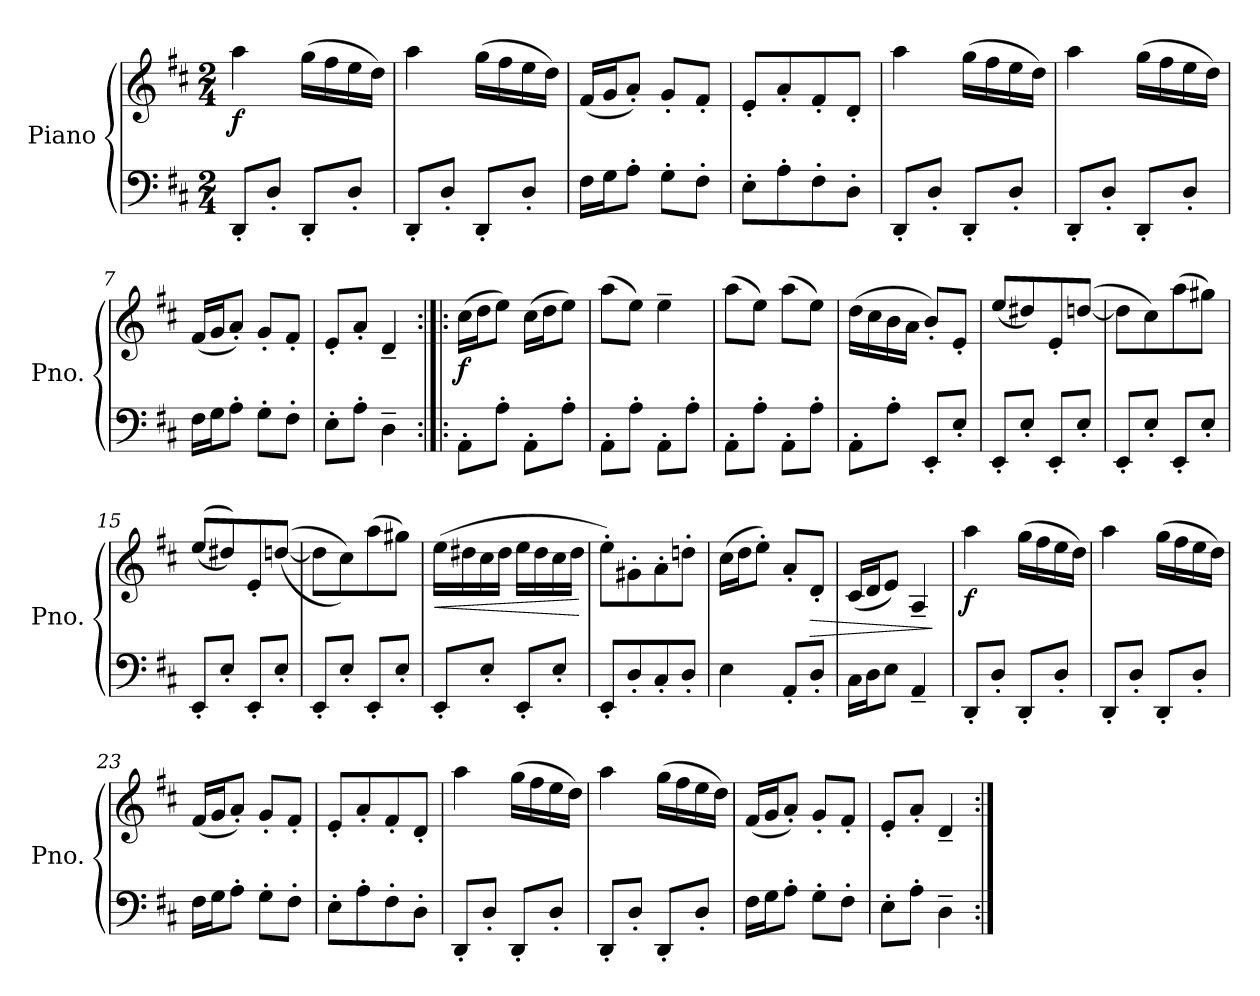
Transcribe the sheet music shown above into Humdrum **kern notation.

**kern	**kern	**dynam
*part1	*part1	*part1
*staff2	*staff1	*staff1/2
*I"Piano	*	*
*I'Pno.	*	*
*clefF4	*clefG2	*
*k[f#c#]	*k[f#c#]	*
*M2/4	*M2/4	*
=1	=1	=1
!	!	!LO:DY:b
8DD'/L	4aa\	f
8D'/J	.	.
8DD'/L	(>16gg\LL	.
.	16ff#\	.
8D'/J	16ee\	.
.	16dd\JJ)	.
=2	=2	=2
8DD'/L	4aa\	.
8D'/J	.	.
8DD'/L	(>16gg\LL	.
.	16ff#\	.
8D'/J	16ee\	.
.	16dd\JJ)	.
=3	=3	=3
16F#\LL	(<16f#/LL	.
16G\J	16g/J	.
8A'\J	8a'/J)	.
8G'\L	8g'/L	.
8F#'\J	8f#'/J	.
=4	=4	=4
8E'\L	8e'/L	.
8A'\	8a'/	.
8F#'\	8f#'/	.
8D'\J	8d'/J	.
=5	=5	=5
8DD'/L	4aa\	.
8D'/J	.	.
8DD'/L	(>16gg\LL	.
.	16ff#\	.
8D'/J	16ee\	.
.	16dd\JJ)	.
=6	=6	=6
8DD'/L	4aa\	.
8D'/J	.	.
8DD'/L	(>16gg\LL	.
.	16ff#\	.
8D'/J	16ee\	.
.	16dd\JJ)	.
=7	=7	=7
16F#\LL	(<16f#/LL	.
16G\J	16g/J	.
8A'\J	8a'/J)	.
8G'\L	8g'/L	.
8F#'\J	8f#'/J	.
=8	=8	=8
8E'\L	8e'/L	.
8A'\J	8a'/J	.
4D~\	4d~/	.
=9:|!|:	=9:|!|:	=9:|!|:
!	!	!LO:DY:b
8AA'\L	(>16cc#\LL	f
.	16dd\J	.
8A'\J	8ee\J)	.
8AA'\L	(>16cc#\LL	.
.	16dd\J	.
8A'\J	8ee\J)	.
=10	=10	=10
8AA'\L	(>8aa\L	.
8A'\J	8ee\J)	.
8AA'\L	4ee~\	.
8A'\J	.	.
=11	=11	=11
8AA'\L	(>8aa\L	.
8A'\J	8ee\J)	.
8AA'\L	(>8aa\L	.
8A'\J	8ee\J)	.
=12	=12	=12
8AA'\L	(>16dd\LL	.
.	16cc#\	.
8A'\J	16b\	.
.	16a\JJ	.
8EE'/L	8b'/L)	.
8E'/J	8e'/J	.
=13	=13	=13
8EE'/L	(<8ee/L	.
8E'/J	8dd#X/)	.
8EE'/L	8e'/	.
8E'/J	(>[8ddn/J	.
=14	=14	=14
8EE'/L	8dd\L]	.
8E'/J	8cc#\)	.
8EE'/L	(>8aa\	.
8E'/J	8gg#X\J)	.
=15	=15	=15
8EE'/L	(<(<8ee/L	.
8E'/J	8dd#X/))	.
8EE'/L	8e'/	.
8E'/J	(>(>[8ddn/J	.
=16	=16	=16
8EE'/L	8dd\L]	.
8E'/J	8cc#\))	.
8EE'/L	(>8aa\	.
8E'/J	8gg#X\J)	.
=17	=17	=17
!	!	!LO:HP:b
8EE'/L	(>16ee\LL	<
.	16dd#X\	.
8E'/J	16cc#\	.
.	16dd#\JJ	.
8EE'/L	16ee\LL	.
.	16dd#\	.
8E'/J	16cc#\	.
.	16dd#\JJ	.
.	.	[
=18	=18	=18
8EE'/L	8ee'\L)	.
8D'/	8g#X'\	.
8C#'/	8a'\	.
8D'/J	8ddn'\J	.
=19	=19	=19
4E\	(>16cc#\LL	.
.	16dd\J	.
.	8ee'\J)	.
8AA'/L	8a'/L	.
!	!	!LO:HP:b
8D'/J	8d'/J	>
=20	=20	=20
16C#\LL	(<16c#/LL	.
16D\J	16d/J	.
8E\J	8e/J)	.
4AA~/	4A~/	.
.	.	]
=21	=21	=21
!	!	!LO:DY:b
8DD'/L	4aa\	f
8D'/J	.	.
8DD'/L	(>16gg\LL	.
.	16ff#\	.
8D'/J	16ee\	.
.	16dd\JJ)	.
=22	=22	=22
8DD'/L	4aa\	.
8D'/J	.	.
8DD'/L	(>16gg\LL	.
.	16ff#\	.
8D'/J	16ee\	.
.	16dd\JJ)	.
=23	=23	=23
16F#\LL	(<16f#/LL	.
16G\J	16g/J	.
8A'\J	8a'/J)	.
8G'\L	8g'/L	.
8F#'\J	8f#'/J	.
=24	=24	=24
8E'\L	8e'/L	.
8A'\	8a'/	.
8F#'\	8f#'/	.
8D'\J	8d'/J	.
=25	=25	=25
8DD'/L	4aa\	.
8D'/J	.	.
8DD'/L	(>16gg\LL	.
.	16ff#\	.
8D'/J	16ee\	.
.	16dd\JJ)	.
=26	=26	=26
8DD'/L	4aa\	.
8D'/J	.	.
8DD'/L	(>16gg\LL	.
.	16ff#\	.
8D'/J	16ee\	.
.	16dd\JJ)	.
=27	=27	=27
16F#\LL	(<16f#/LL	.
16G\J	16g/J	.
8A'\J	8a'/J)	.
8G'\L	8g'/L	.
8F#'\J	8f#'/J	.
=28	=28	=28
8E'\L	8e'/L	.
8A'\J	8a'/J	.
4D~\	4d~/	.
=:|!	=:|!	=:|!
*-	*-	*-
